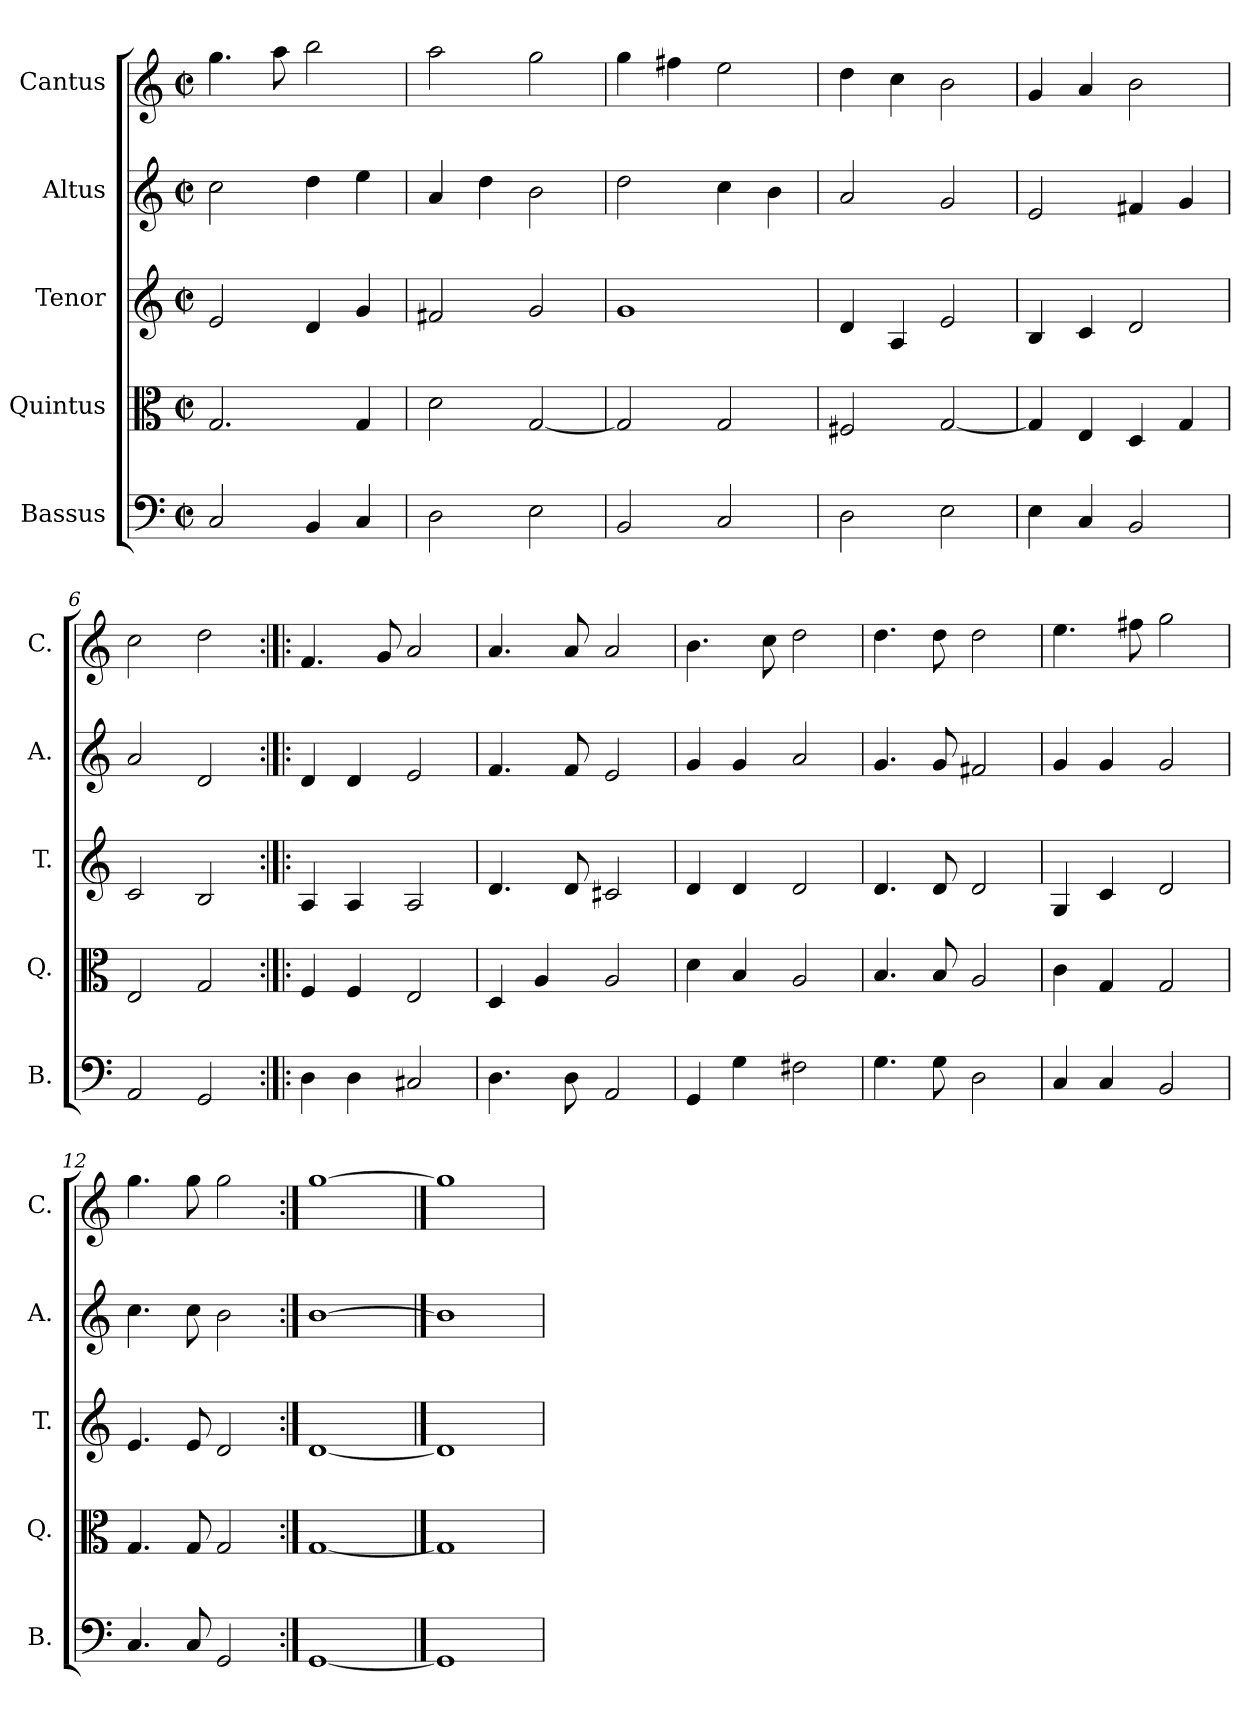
**kern	**kern	**kern	**kern	**kern
*part5	*part4	*part3	*part2	*part1
*staff5	*staff4	*staff3	*staff2	*staff1
*I"Bassus	*I"Quintus	*I"Tenor	*I"Altus	*I"Cantus
*I'B.	*I'Q.	*I'T.	*I'A.	*I'C.
*clefF4	*clefC3	*clefG2	*clefG2	*clefG2
*k[]	*k[]	*k[]	*k[]	*k[]
*C:	*C:	*C:	*C:	*C:
*M2/2	*M2/2	*M2/2	*M2/2	*M2/2
*met(c|)	*met(c|)	*met(c|)	*met(c|)	*met(c|)
=1	=1	=1	=1	=1
2C/	2.G/	2e/	2cc\	4.gg\
.	.	.	.	8aa\
4BB/	.	4d/	4dd\	2bb\
4C/	4G/	4g/	4ee\	.
=2	=2	=2	=2	=2
2D\	2d\	2f#X/	4a/	2aa\
.	.	.	4dd\	.
2E\	[2G/	2g/	2b\	2gg\
=3	=3	=3	=3	=3
2BB/	2G/]	1g/	2dd\	4gg\
.	.	.	.	4ff#X\
2C/	2G/	.	4cc\	2ee\
.	.	.	4b\	.
=4	=4	=4	=4	=4
2D\	2F#X/	4d/	2a/	4dd\
.	.	4A/	.	4cc\
2E\	[2G/	2e/	2g/	2b\
=5	=5	=5	=5	=5
4E\	4G/]	4B/	2e/	4g/
4C/	4E/	4c/	.	4a/
2BB/	4D/	2d/	4f#X/	2b\
.	4G/	.	4g/	.
=6	=6	=6	=6	=6
2AA/	2E/	2c/	2a/	2cc\
2GG/	2G/	2B/	2d/	2dd\
!!LO:LB:g=z
=7:|!|:	=7:|!|:	=7:|!|:	=7:|!|:	=7:|!|:
4D\	4F/	4A/	4d/	4.f/
4D\	4F/	4A/	4d/	.
.	.	.	.	8g/
2C#X/	2E/	2A/	2e/	2a/
=8	=8	=8	=8	=8
4.D\	4D/	4.d/	4.f/	4.a/
.	4A/	.	.	.
8D\	.	8d/	8f/	8a/
2AA/	2A/	2c#X/	2e/	2a/
=9	=9	=9	=9	=9
4GG/	4d\	4d/	4g/	4.b\
4G\	4B/	4d/	4g/	.
.	.	.	.	8cc\
2F#X\	2A/	2d/	2a/	2dd\
=10	=10	=10	=10	=10
4.G\	4.B/	4.d/	4.g/	4.dd\
8G\	8B/	8d/	8g/	8dd\
2D\	2A/	2d/	2f#X/	2dd\
=11	=11	=11	=11	=11
4C/	4c\	4G/	4g/	4.ee\
4C/	4G/	4c/	4g/	.
.	.	.	.	8ff#X\
2BB/	2G/	2d/	2g/	2gg\
=12	=12	=12	=12	=12
4.C/	4.G/	4.e/	4.cc\	4.gg\
8C/	8G/	8e/	8cc\	8gg\
2GG/	2G/	2d/	2b\	2gg\
=13:|!	=13:|!	=13:|!	=13:|!	=13:|!
[1GG/	[1G/	[1d/	[1b\	[1gg\
==14	==14	==14	==14	==14
1GG/]	1G/]	1d/]	1b\]	1gg\]
=	=	=	=	=
*-	*-	*-	*-	*-
